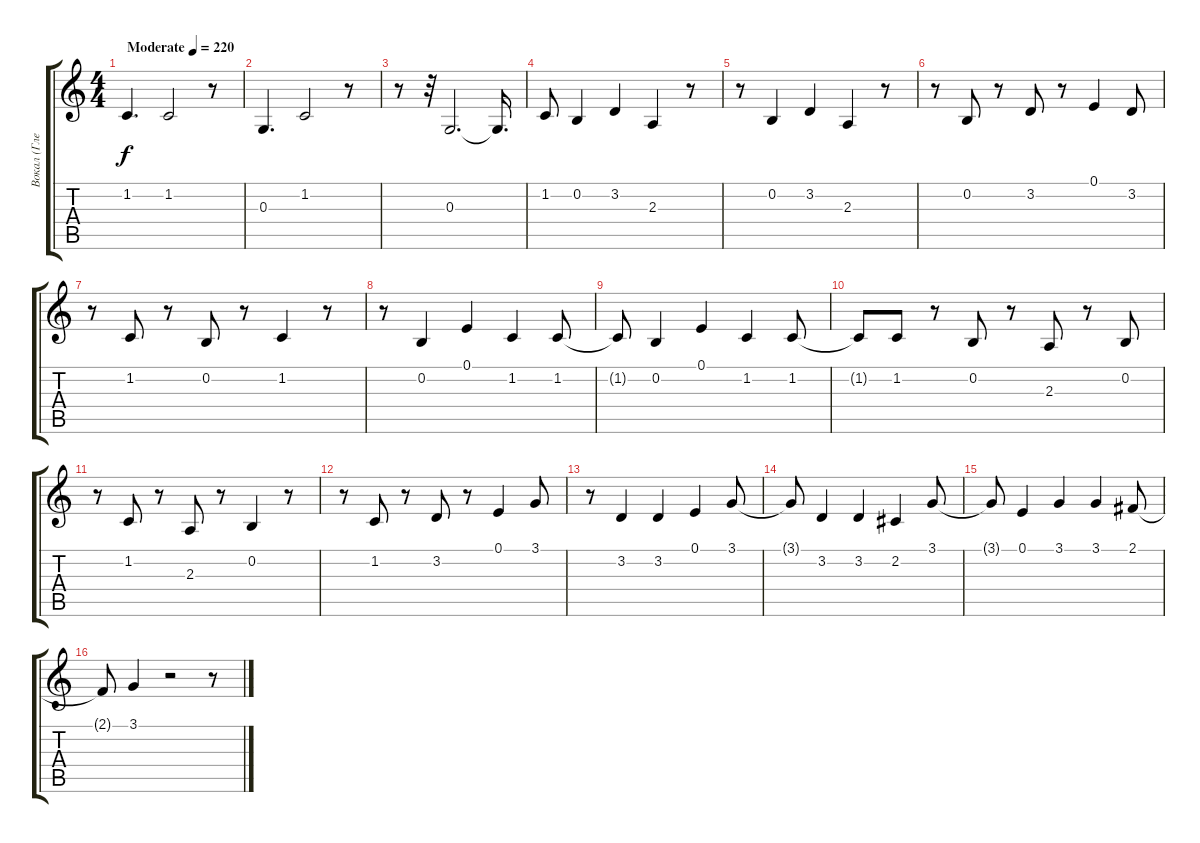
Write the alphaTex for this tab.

\track ("Вокал (Глеб)" "Вокал (Гле") {instrument fx1rain}
\staff {score tabs}
\tuning (E4 B3 G3 D3 A2 E2) {hide}
\ts (4 4)
\tempo (220 "Moderate")
\clef g2
\ks c
1.2.4{d dy f instrument fx1rain} 1.2.2 r.8 |
0.3.4{d} 1.2.2 r.8 |
r.8 r.32 0.3.2{d} 0.3{t}.16{d} |
1.2.8 0.2.4 3.2.4 2.3.4 r.8 |
r.8 0.2.4 3.2.4 2.3.4 r.8 |
r.8 0.2.8 r.8 3.2.8 r.8 0.1.4 3.2.8 |
r.8 1.2.8 r.8 0.2.8 r.8 1.2.4 r.8 |
r.8 0.2.4 0.1.4 1.2.4 1.2.8 |
1.2{t}.8 0.2.4 0.1.4 1.2.4 1.2.8 |
1.2{t}.8 1.2.8 r.8 0.2.8 r.8 2.3.8 r.8 0.2.8 |
r.8 1.2.8 r.8 2.3.8 r.8 0.2.4 r.8 |
r.8 1.2.8 r.8 3.2.8 r.8 0.1.4 3.1.8 |
r.8 3.2.4 3.2.4 0.1.4 3.1.8 |
3.1{t}.8 3.2.4 3.2.4 2.2.4 3.1.8 |
3.1{t}.8 0.1.4 3.1.4 3.1.4 2.1.8 |
2.1{t}.8 3.1.4 r.2 r.8
